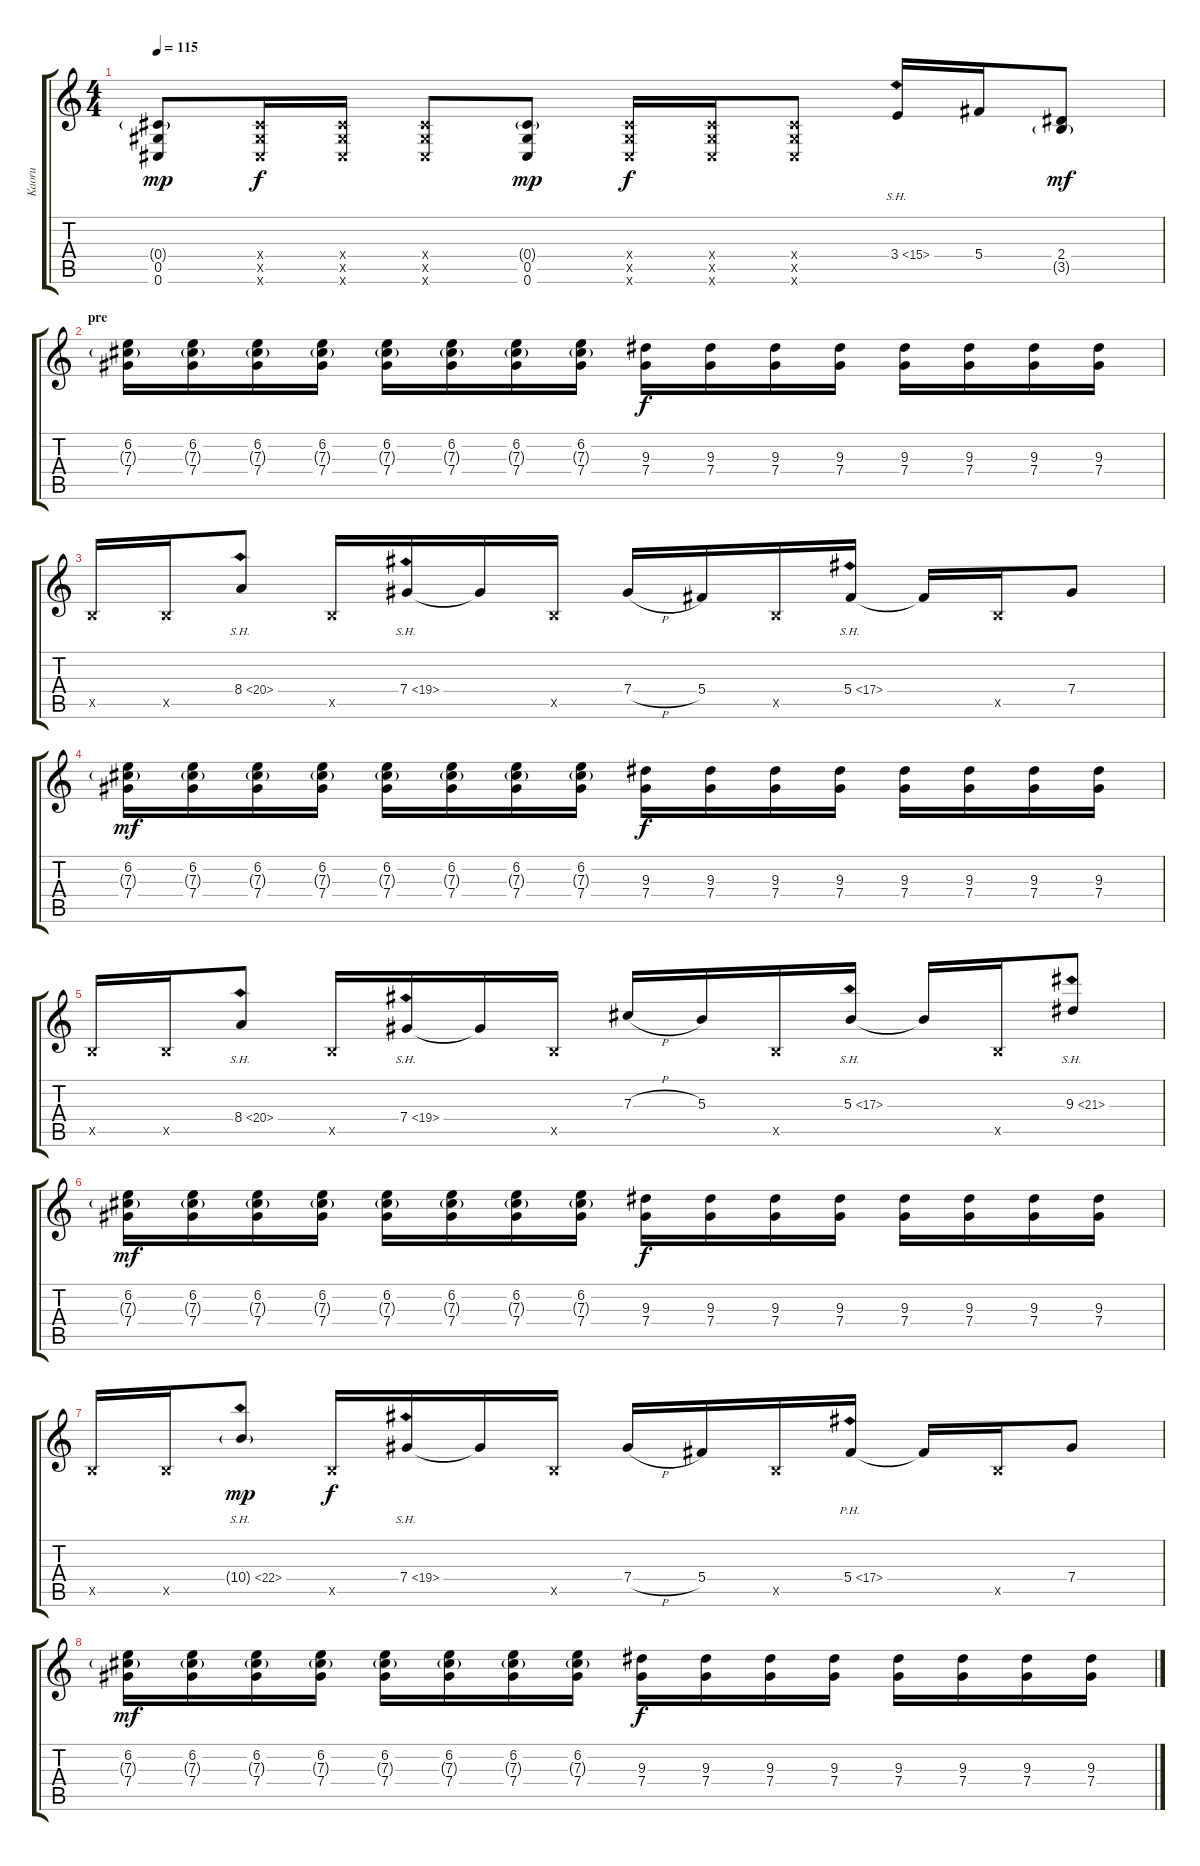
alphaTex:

\track ("Kaoru" "Kaoru") {instrument overdrivenguitar}
\staff {score tabs}
\tuning (Eb4 Bb3 Gb3 Db3 Ab2 Db2) {hide}
\ts (4 4)
\tempo 115
\clef g2
\ks c
(0.4{g} 0.5 0.6).8{dy mp} (0.4{x} 0.5{x} 0.6{x}).16{dy f} (0.4{x} 0.5{x} 0.6{x}).16 (0.4{x} 0.5{x} 0.6{x}).8 (0.4{g} 0.5 0.6).8{dy mp} (0.4{x} 0.5{x} 0.6{x}).16{dy f} (0.4{x} 0.5{x} 0.6{x}).16 (0.4{x} 0.5{x} 0.6{x}).8 3.4{sh 12}.16 5.4.16 (2.4 3.5{g}).8{dy mf} |
\section ("" "pre")
(6.2 7.3{g} 7.4).16{volume 10} (6.2 7.3{g} 7.4).16 (6.2 7.3{g} 7.4).16 (6.2 7.3{g} 7.4).16 (6.2 7.3{g} 7.4).16 (6.2 7.3{g} 7.4).16 (6.2 7.3{g} 7.4).16 (6.2 7.3{g} 7.4).16 (9.3 7.4).16{dy f} (9.3 7.4).16 (9.3 7.4).16 (9.3 7.4).16 (9.3 7.4).16 (9.3 7.4).16 (9.3 7.4).16 (9.3 7.4).16 |
3.5{x}.16 3.5{x}.16 8.4{sh 12}.8 3.5{x}.16 7.4{sh 12}.16 7.4{t}.16 3.5{x}.16 7.4{h}.16 5.4.16 3.5{x}.16 5.4{sh 12}.16 5.4{t}.16 3.5{x}.16 7.4.8 |
(6.2 7.3{g} 7.4).16{dy mf} (6.2 7.3{g} 7.4).16 (6.2 7.3{g} 7.4).16 (6.2 7.3{g} 7.4).16 (6.2 7.3{g} 7.4).16 (6.2 7.3{g} 7.4).16 (6.2 7.3{g} 7.4).16 (6.2 7.3{g} 7.4).16 (9.3 7.4).16{dy f} (9.3 7.4).16 (9.3 7.4).16 (9.3 7.4).16 (9.3 7.4).16 (9.3 7.4).16 (9.3 7.4).16 (9.3 7.4).16 |
3.5{x}.16 3.5{x}.16 8.4{sh 12}.8 3.5{x}.16 7.4{sh 12}.16 7.4{t}.16 3.5{x}.16 7.3{h}.16 5.3.16 3.5{x}.16 5.3{sh 12}.16 5.3{t}.16 3.5{x}.16 9.3{sh 12}.8 |
(6.2 7.3{g} 7.4).16{dy mf} (6.2 7.3{g} 7.4).16 (6.2 7.3{g} 7.4).16 (6.2 7.3{g} 7.4).16 (6.2 7.3{g} 7.4).16 (6.2 7.3{g} 7.4).16 (6.2 7.3{g} 7.4).16 (6.2 7.3{g} 7.4).16 (9.3 7.4).16{dy f} (9.3 7.4).16 (9.3 7.4).16 (9.3 7.4).16 (9.3 7.4).16 (9.3 7.4).16 (9.3 7.4).16 (9.3 7.4).16 |
3.5{x}.16 3.5{x}.16 10.4{sh 12 g}.8{dy mp} 3.5{x}.16{dy f} 7.4{sh 12}.16 7.4{t}.16 3.5{x}.16 7.4{h}.16 5.4.16 3.5{x}.16 5.4{ph 12}.16 5.4{t}.16 3.5{x}.16 7.4.8 |
(6.2 7.3{g} 7.4).16{dy mf} (6.2 7.3{g} 7.4).16 (6.2 7.3{g} 7.4).16 (6.2 7.3{g} 7.4).16 (6.2 7.3{g} 7.4).16 (6.2 7.3{g} 7.4).16 (6.2 7.3{g} 7.4).16 (6.2 7.3{g} 7.4).16 (9.3 7.4).16{dy f} (9.3 7.4).16 (9.3 7.4).16 (9.3 7.4).16 (9.3 7.4).16 (9.3 7.4).16 (9.3 7.4).16 (9.3 7.4).16
